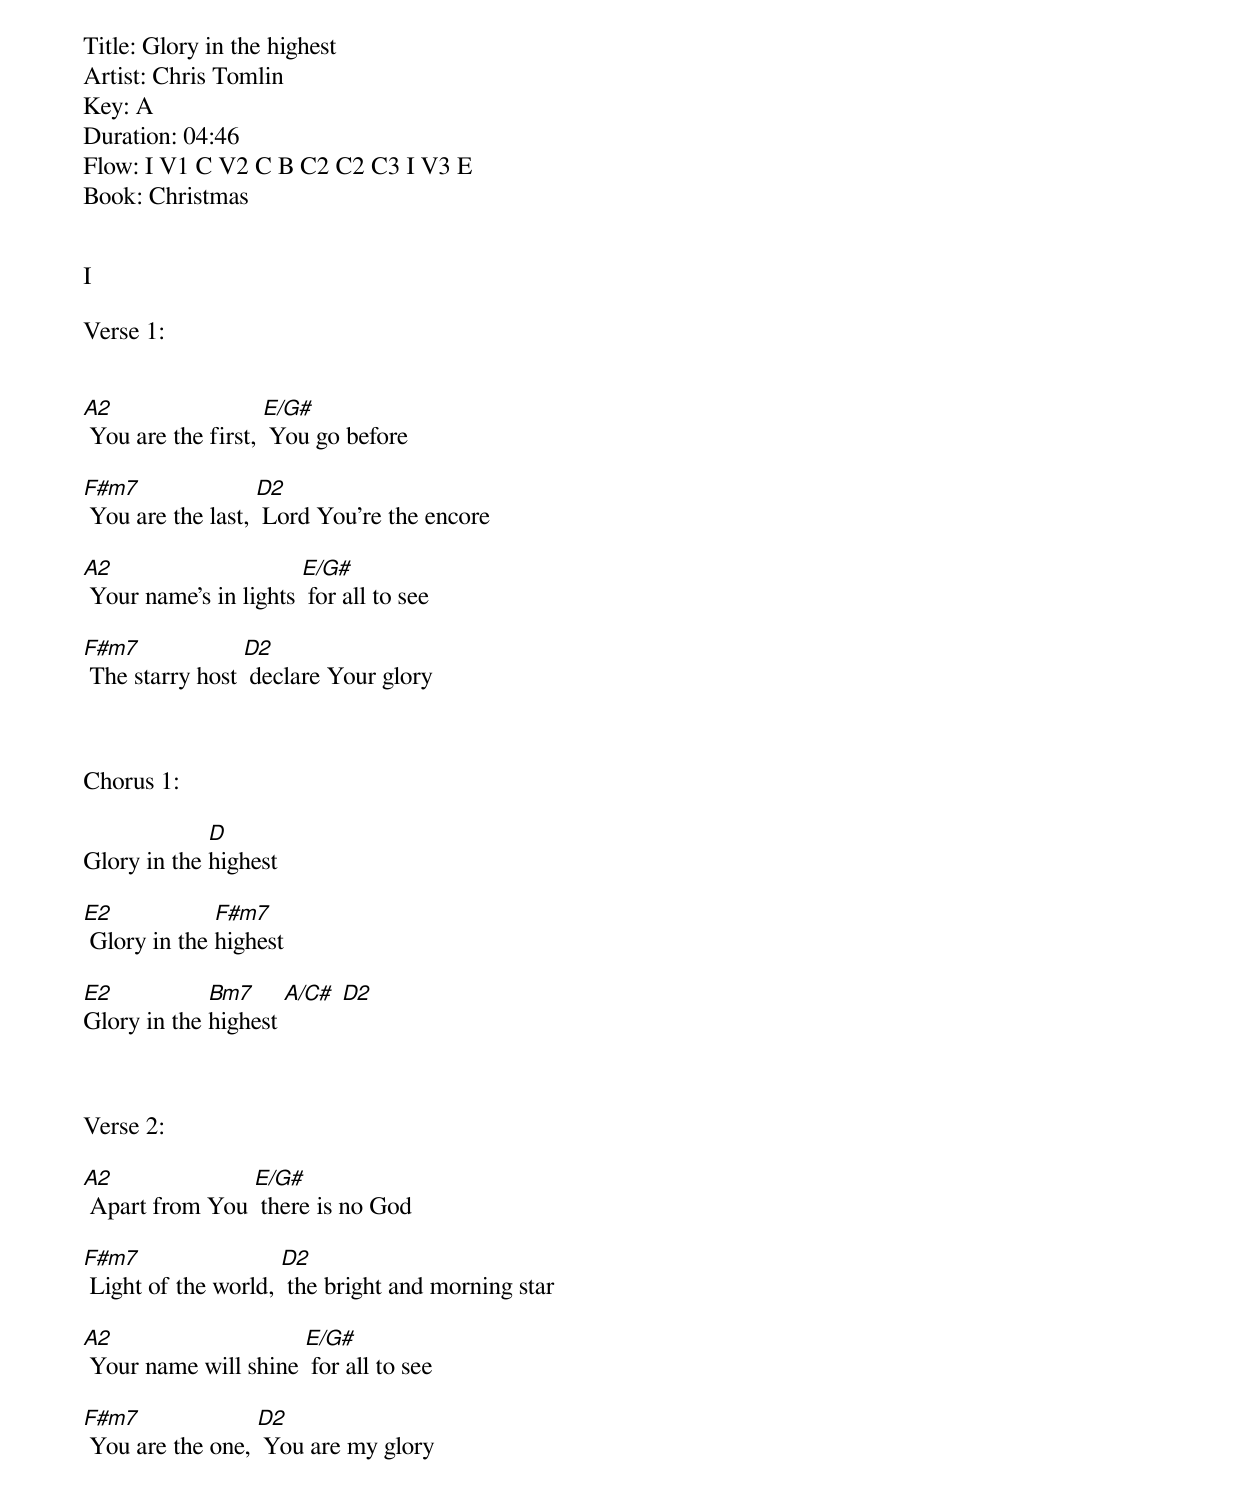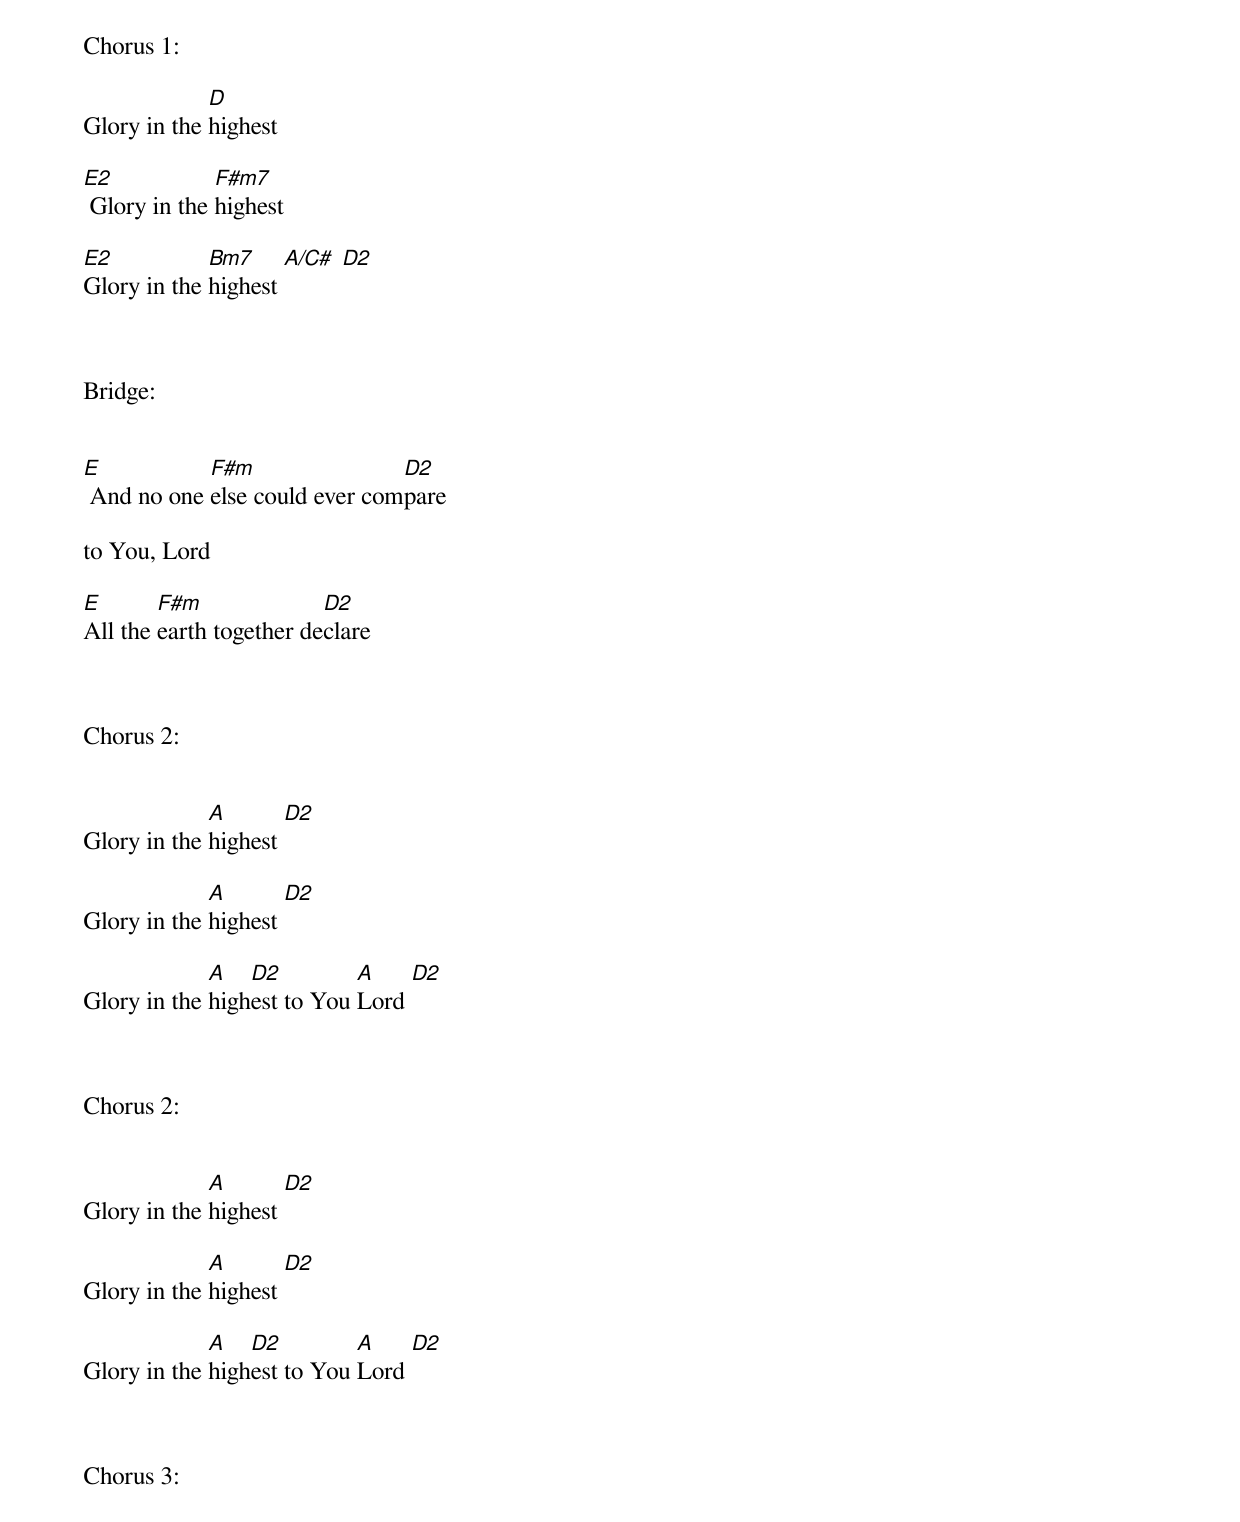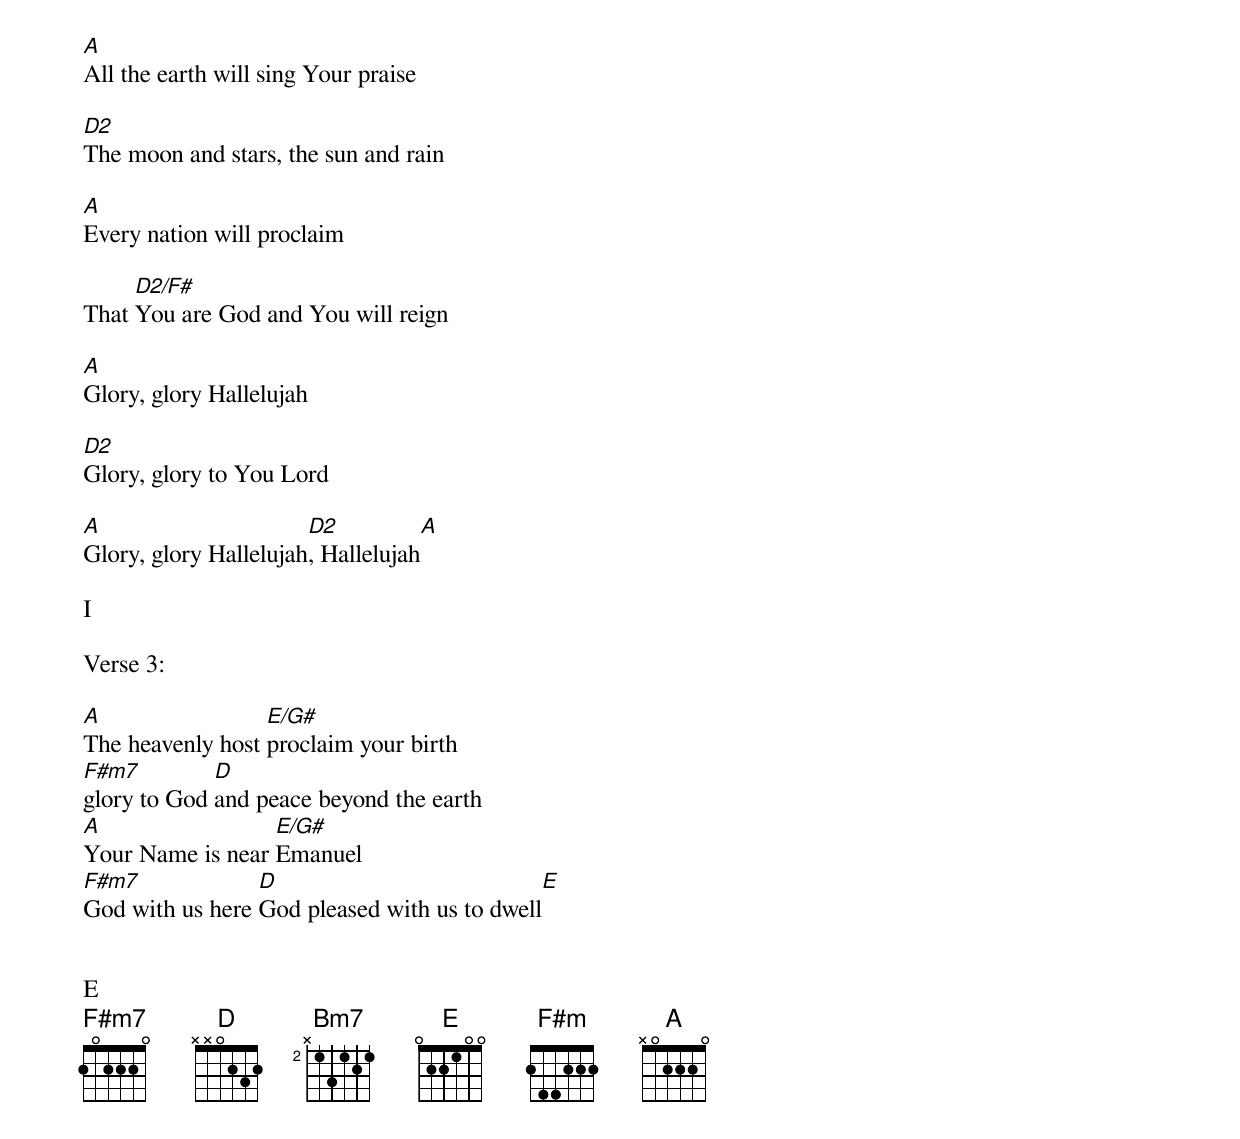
Title: Glory in the highest
Artist: Chris Tomlin
Key: A
Duration: 04:46
Flow: I V1 C V2 C B C2 C2 C3 I V3 E
Book: Christmas


I

Verse 1:


[A2] You are the first, [E/G#] You go before

[F#m7] You are the last, [D2] Lord You're the encore

[A2] Your name's in lights [E/G#] for all to see

[F#m7] The starry host [D2] declare Your glory



Chorus 1:

Glory in the [D]highest

[E2] Glory in the [F#m7]highest

[E2]Glory in the [Bm7]highest [A/C#] [D2]



Verse 2:

[A2] Apart from You [E/G#] there is no God

[F#m7] Light of the world, [D2] the bright and morning star

[A2] Your name will shine [E/G#] for all to see

[F#m7] You are the one, [D2] You are my glory






Chorus 1:

Glory in the [D]highest

[E2] Glory in the [F#m7]highest

[E2]Glory in the [Bm7]highest [A/C#] [D2]



Bridge:


[E] And no one [F#m]else could ever com[D2]pare

to You, Lord

[E]All the [F#m]earth together de[D2]clare



Chorus 2:


Glory in the [A]highest [D2]

Glory in the [A]highest [D2]

Glory in the [A]high[D2]est to You [A]Lord [D2]



Chorus 2:


Glory in the [A]highest [D2]

Glory in the [A]highest [D2]

Glory in the [A]high[D2]est to You [A]Lord [D2]



Chorus 3:


[A]All the earth will sing Your praise

[D2]The moon and stars, the sun and rain

[A]Every nation will proclaim

That [D2/F#]You are God and You will reign

[A]Glory, glory Hallelujah

[D2]Glory, glory to You Lord

[A]Glory, glory Hallelujah[D2], Hallelujah[A]

I

Verse 3:

[A]The heavenly host [E/G#]proclaim your birth
[F#m7]glory to God [D]and peace beyond the earth
[A]Your Name is near [E/G#]Emanuel
[F#m7]God with us here [D]God pleased with us to dwell[E]


E
